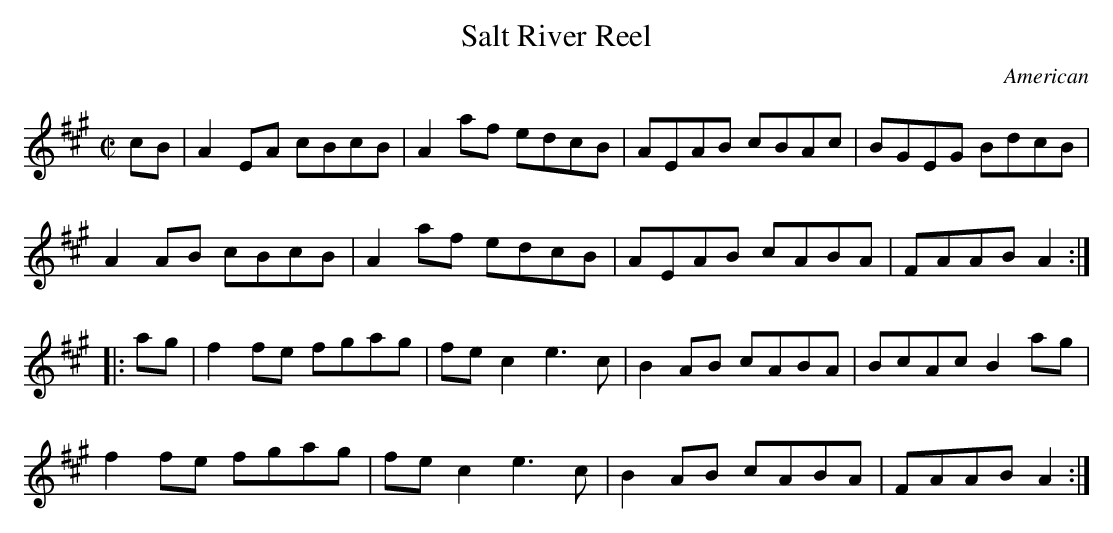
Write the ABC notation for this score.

X:1
T:Salt River Reel
O:American
M:C|
L:1/8
K:A
cB | A2EA cBcB | A2af edcB | AEAB cBAc | BGEG BdcB |
A2AB cBcB | A2af edcB | AEAB cABA | FAAB A2 :|
|: ag | f2fe fgag | fec2 e3c | B2AB cABA | BcAc B2ag |
f2fe fgag | fec2 e3c | B2AB cABA | FAAB A2 :|
